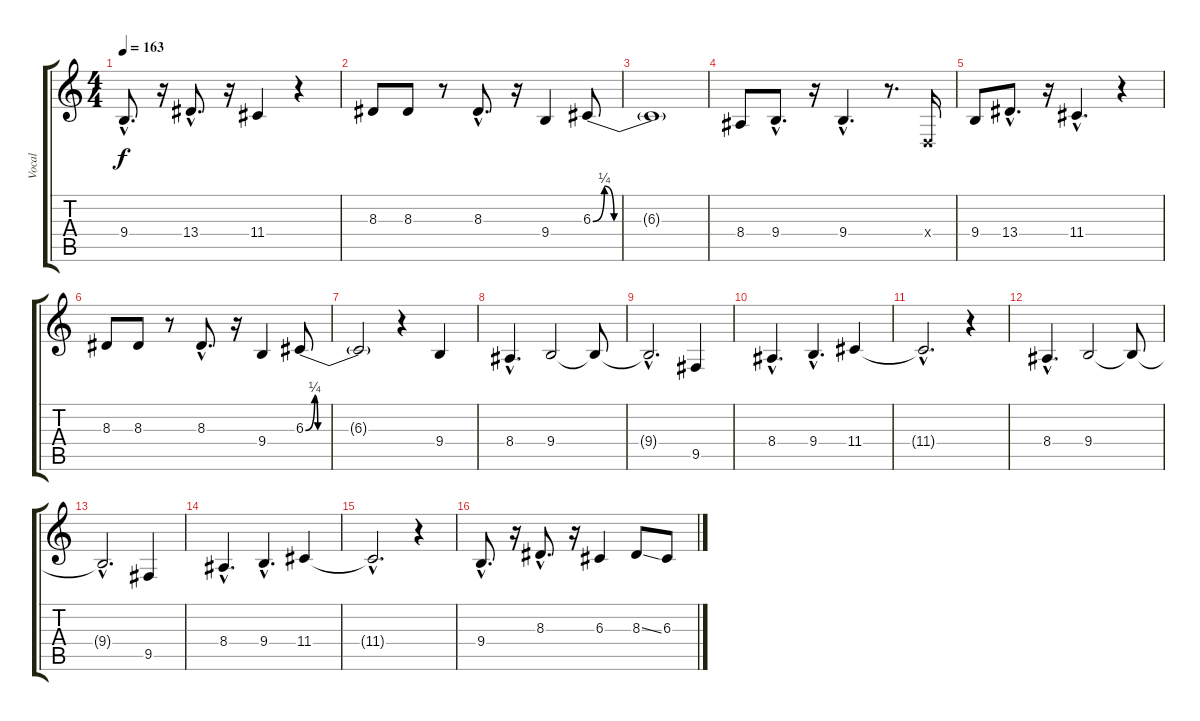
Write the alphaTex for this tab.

\track ("Vocal" "Vocal") {instrument lead2sawtooth}
\staff {score tabs}
\tuning (E4 B3 G3 D3 A2 E2) {hide}
\ts (4 4)
\tempo 163
\clef g2
\ks c
9.4{hac}.8{d dy f} r.16 13.4{hac}.8{d} r.16 11.4.4 r.4 |
8.3.8 8.3.8 r.8 8.3{hac}.8{d} r.16 9.4.4 6.3{be (custom 0 0 6 1 11 0 60 0)}.8 |
6.3{t}.1 |
8.4.8 9.4{hac}.8{d} r.16 9.4{hac}.4{d} r.8{d} 0.4{x}.16 |
9.4.8 13.4{hac}.8{d} r.16 11.4{hac}.4{d} r.4 |
8.3.8 8.3.8 r.8 8.3{hac}.8{d} r.16 9.4.4 6.3{be (custom 0 0 6 1 8 0 60 0)}.8 |
6.3{t}.2 r.4 9.4.4 |
8.4{hac}.4{d} 9.4.2 9.4{t}.8 |
9.4{hac t}.2{d} 9.5.4 |
8.4{hac}.4{d} 9.4{hac}.4{d} 11.4.4 |
11.4{hac t}.2{d} r.4 |
8.4{hac}.4{d} 9.4.2 9.4{t}.8 |
9.4{hac t}.2{d} 9.5.4 |
8.4{hac}.4{d} 9.4{hac}.4{d} 11.4.4 |
11.4{hac t}.2{d} r.4 |
9.4{hac}.8{d} r.16 8.3{hac}.8{d} r.16 6.3.4 8.3{ss}.8 6.3.8
